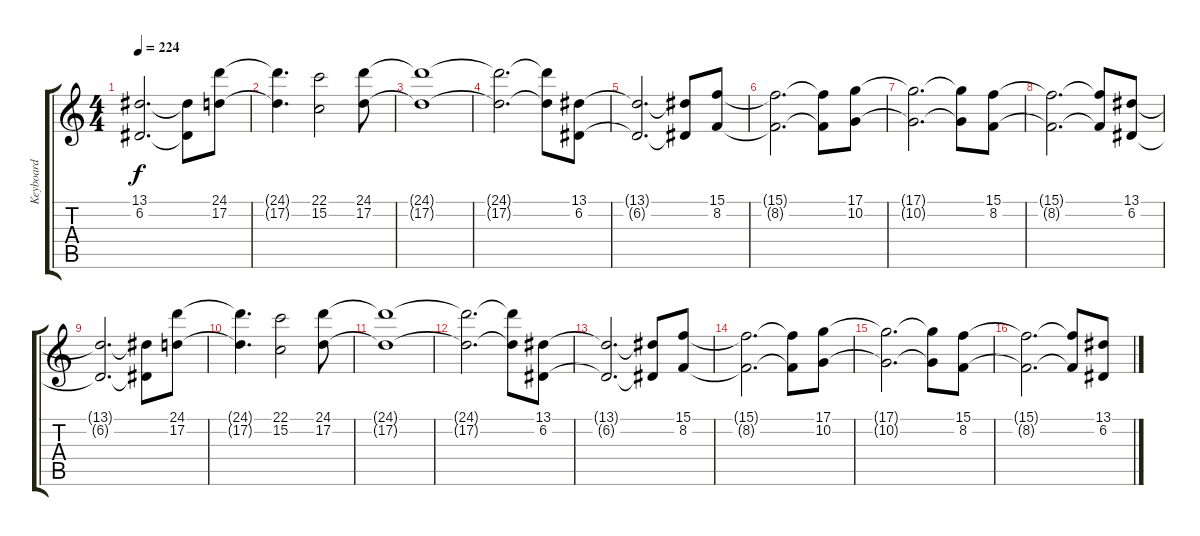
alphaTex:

\track ("Keyboard" "Keyboard") {instrument stringensemble1}
\staff {score tabs}
\tuning (D4 A3 F3 C3 G2 D2) {hide}
\ts (4 4)
\tempo 224
\clef g2
\ks c
(13.1{t} 6.2{t}).2{d dy f} (13.1{t} 6.2{t}).8 (24.1 17.2).8 |
(24.1{t} 17.2{t}).4{d} (22.1 15.2).2 (24.1 17.2).8 |
(24.1{t} 17.2{t}).1 |
(24.1{t} 17.2{t}).2{d} (24.1{t} 17.2{t}).8 (13.1 6.2).8 |
(13.1{t} 6.2{t}).2{d} (13.1{t} 6.2{t}).8 (15.1 8.2).8 |
(15.1{t} 8.2{t}).2{d} (15.1{t} 8.2{t}).8 (17.1 10.2).8 |
(17.1{t} 10.2{t}).2{d} (17.1{t} 10.2{t}).8 (15.1 8.2).8 |
(15.1{t} 8.2{t}).2{d} (15.1{t} 8.2{t}).8 (13.1 6.2).8 |
(13.1{t} 6.2{t}).2{d} (13.1{t} 6.2{t}).8 (24.1 17.2).8 |
(24.1{t} 17.2{t}).4{d} (22.1 15.2).2 (24.1 17.2).8 |
(24.1{t} 17.2{t}).1 |
(24.1{t} 17.2{t}).2{d} (24.1{t} 17.2{t}).8 (13.1 6.2).8 |
(13.1{t} 6.2{t}).2{d} (13.1{t} 6.2{t}).8 (15.1 8.2).8 |
(15.1{t} 8.2{t}).2{d} (15.1{t} 8.2{t}).8 (17.1 10.2).8 |
(17.1{t} 10.2{t}).2{d} (17.1{t} 10.2{t}).8 (15.1 8.2).8 |
(15.1{t} 8.2{t}).2{d} (15.1{t} 8.2{t}).8 (13.1 6.2).8
